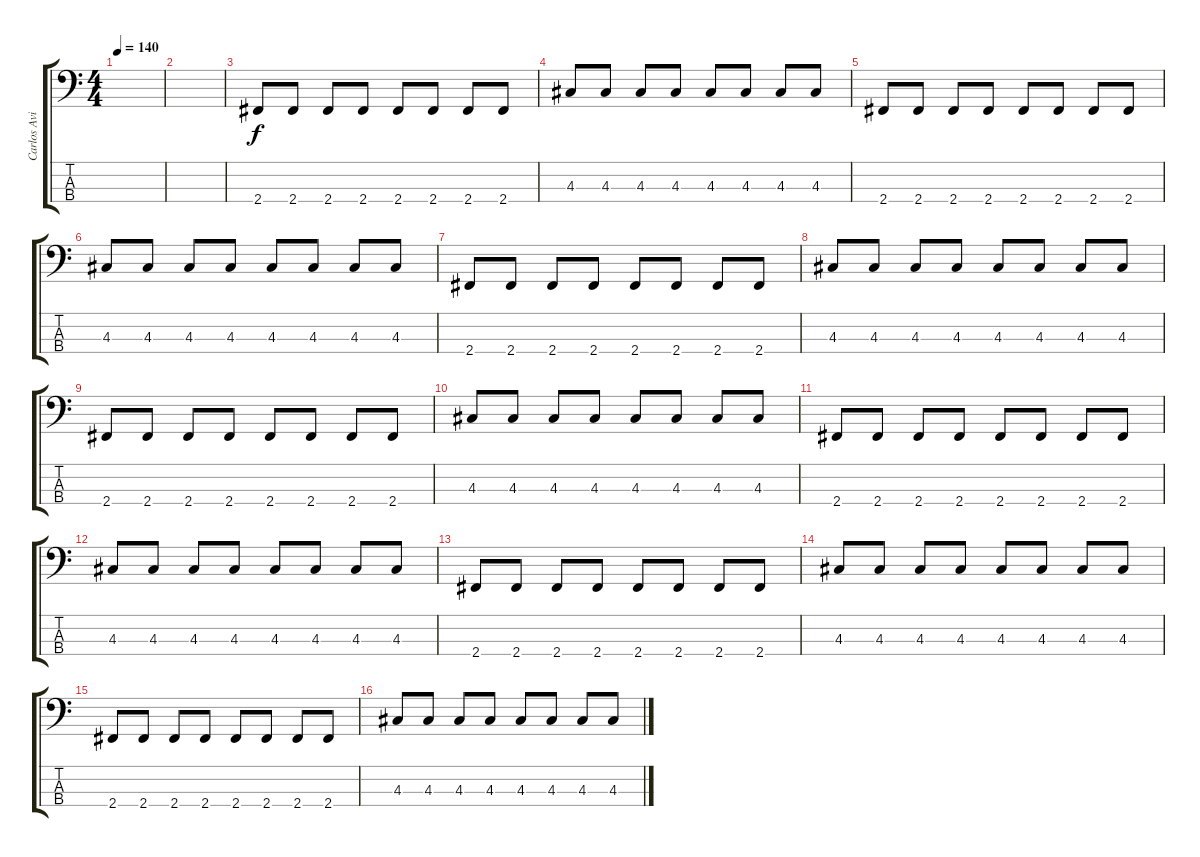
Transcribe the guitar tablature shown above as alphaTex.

\track ("Carlos Avilez" "Carlos Avi") {instrument electricbassfinger}
\staff {score tabs}
\tuning (G2 D2 A1 E1) {hide}
\ts (4 4)
\tempo 140
\clef f4
\ks c
|
|
2.4.8 2.4.8 2.4.8 2.4.8 2.4.8 2.4.8 2.4.8 2.4.8 |
4.3.8 4.3.8 4.3.8 4.3.8 4.3.8 4.3.8 4.3.8 4.3.8 |
2.4.8 2.4.8 2.4.8 2.4.8 2.4.8 2.4.8 2.4.8 2.4.8 |
4.3.8 4.3.8 4.3.8 4.3.8 4.3.8 4.3.8 4.3.8 4.3.8 |
2.4.8 2.4.8 2.4.8 2.4.8 2.4.8 2.4.8 2.4.8 2.4.8 |
4.3.8 4.3.8 4.3.8 4.3.8 4.3.8 4.3.8 4.3.8 4.3.8 |
2.4.8 2.4.8 2.4.8 2.4.8 2.4.8 2.4.8 2.4.8 2.4.8 |
4.3.8 4.3.8 4.3.8 4.3.8 4.3.8 4.3.8 4.3.8 4.3.8 |
2.4.8 2.4.8 2.4.8 2.4.8 2.4.8 2.4.8 2.4.8 2.4.8 |
4.3.8 4.3.8 4.3.8 4.3.8 4.3.8 4.3.8 4.3.8 4.3.8 |
2.4.8 2.4.8 2.4.8 2.4.8 2.4.8 2.4.8 2.4.8 2.4.8 |
4.3.8 4.3.8 4.3.8 4.3.8 4.3.8 4.3.8 4.3.8 4.3.8 |
2.4.8 2.4.8 2.4.8 2.4.8 2.4.8 2.4.8 2.4.8 2.4.8 |
4.3.8 4.3.8 4.3.8 4.3.8 4.3.8 4.3.8 4.3.8 4.3.8
